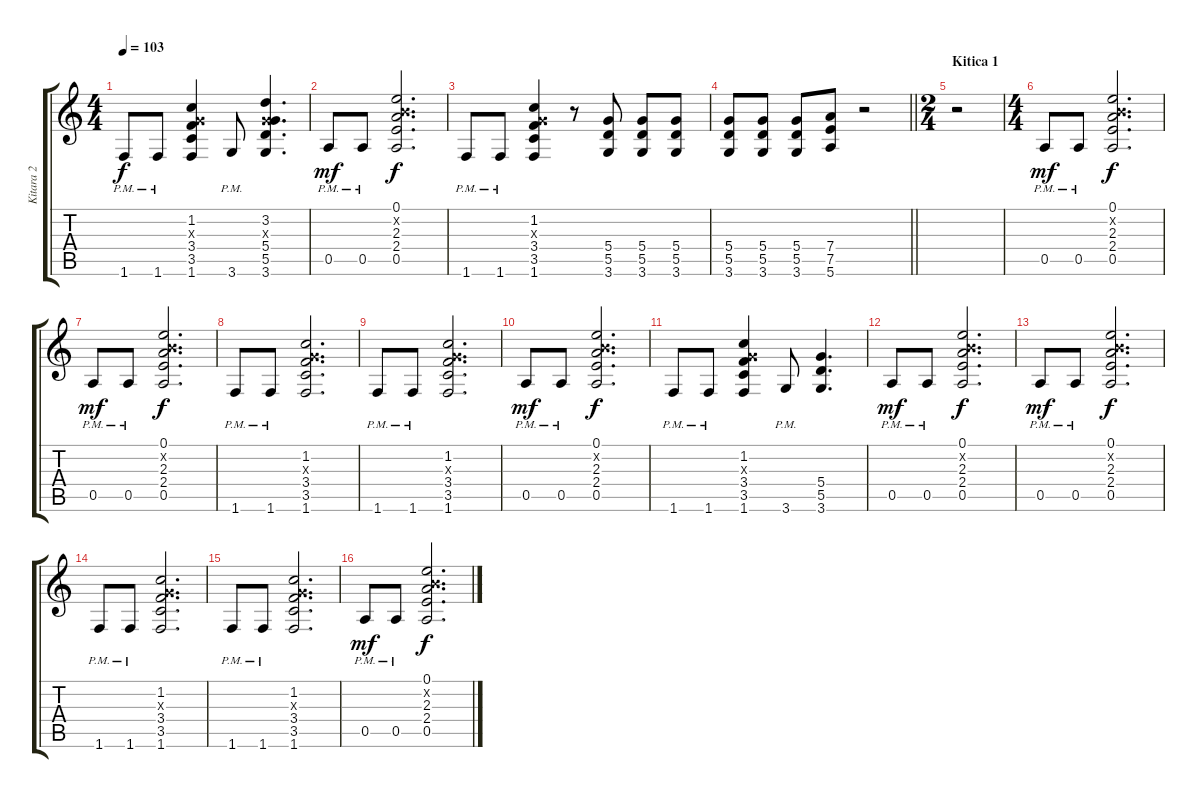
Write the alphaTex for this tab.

\track ("Kitara 2" "Kitara 2") {instrument overdrivenguitar}
\staff {score tabs}
\tuning (E4 B3 G3 D3 A2 E2) {hide}
\ts (4 4)
\tempo 103
\clef g2
\ks aminor
1.6{pm}.8{dy f} 1.6{pm}.8 (1.2 0.3{x} 3.4 3.5 1.6).4 3.6{pm}.8 (3.2 0.3{x} 5.4 5.5 3.6).4{d} |
0.5{pm}.8{dy mf} 0.5{pm}.8 (0.1 0.2{x} 2.3 2.4 0.5).2{d dy f} |
1.6{pm}.8 1.6{pm}.8 (1.2 0.3{x} 3.4 3.5 1.6).4 r.8 (5.4 5.5 3.6).8 (5.4 5.5 3.6).8 (5.4 5.5 3.6).8 |
\barLineRight lightlight
(5.4 5.5 3.6).8 (5.4 5.5 3.6).8 (5.4 5.5 3.6).8 (7.4 7.5 5.6).8 r.2 |
\ts (2 4)
\section ("" "Kitica 1")
r.2 |
\ts (4 4)
0.5{pm}.8{dy mf} 0.5{pm}.8 (0.1 0.2{x} 2.3 2.4 0.5).2{d dy f} |
0.5{pm}.8{dy mf} 0.5{pm}.8 (0.1 0.2{x} 2.3 2.4 0.5).2{d dy f} |
1.6{pm}.8 1.6{pm}.8 (1.2 0.3{x} 3.4 3.5 1.6).2{d} |
1.6{pm}.8 1.6{pm}.8 (1.2 0.3{x} 3.4 3.5 1.6).2{d} |
0.5{pm}.8{dy mf} 0.5{pm}.8 (0.1 0.2{x} 2.3 2.4 0.5).2{d dy f} |
1.6{pm}.8 1.6{pm}.8 (1.2 0.3{x} 3.4 3.5 1.6).4 3.6{pm}.8 (5.4 5.5 3.6).4{d} |
0.5{pm}.8{dy mf} 0.5{pm}.8 (0.1 0.2{x} 2.3 2.4 0.5).2{d dy f} |
0.5{pm}.8{dy mf} 0.5{pm}.8 (0.1 0.2{x} 2.3 2.4 0.5).2{d dy f} |
1.6{pm}.8 1.6{pm}.8 (1.2 0.3{x} 3.4 3.5 1.6).2{d} |
1.6{pm}.8 1.6{pm}.8 (1.2 0.3{x} 3.4 3.5 1.6).2{d} |
0.5{pm}.8{dy mf} 0.5{pm}.8 (0.1 0.2{x} 2.3 2.4 0.5).2{d dy f}
